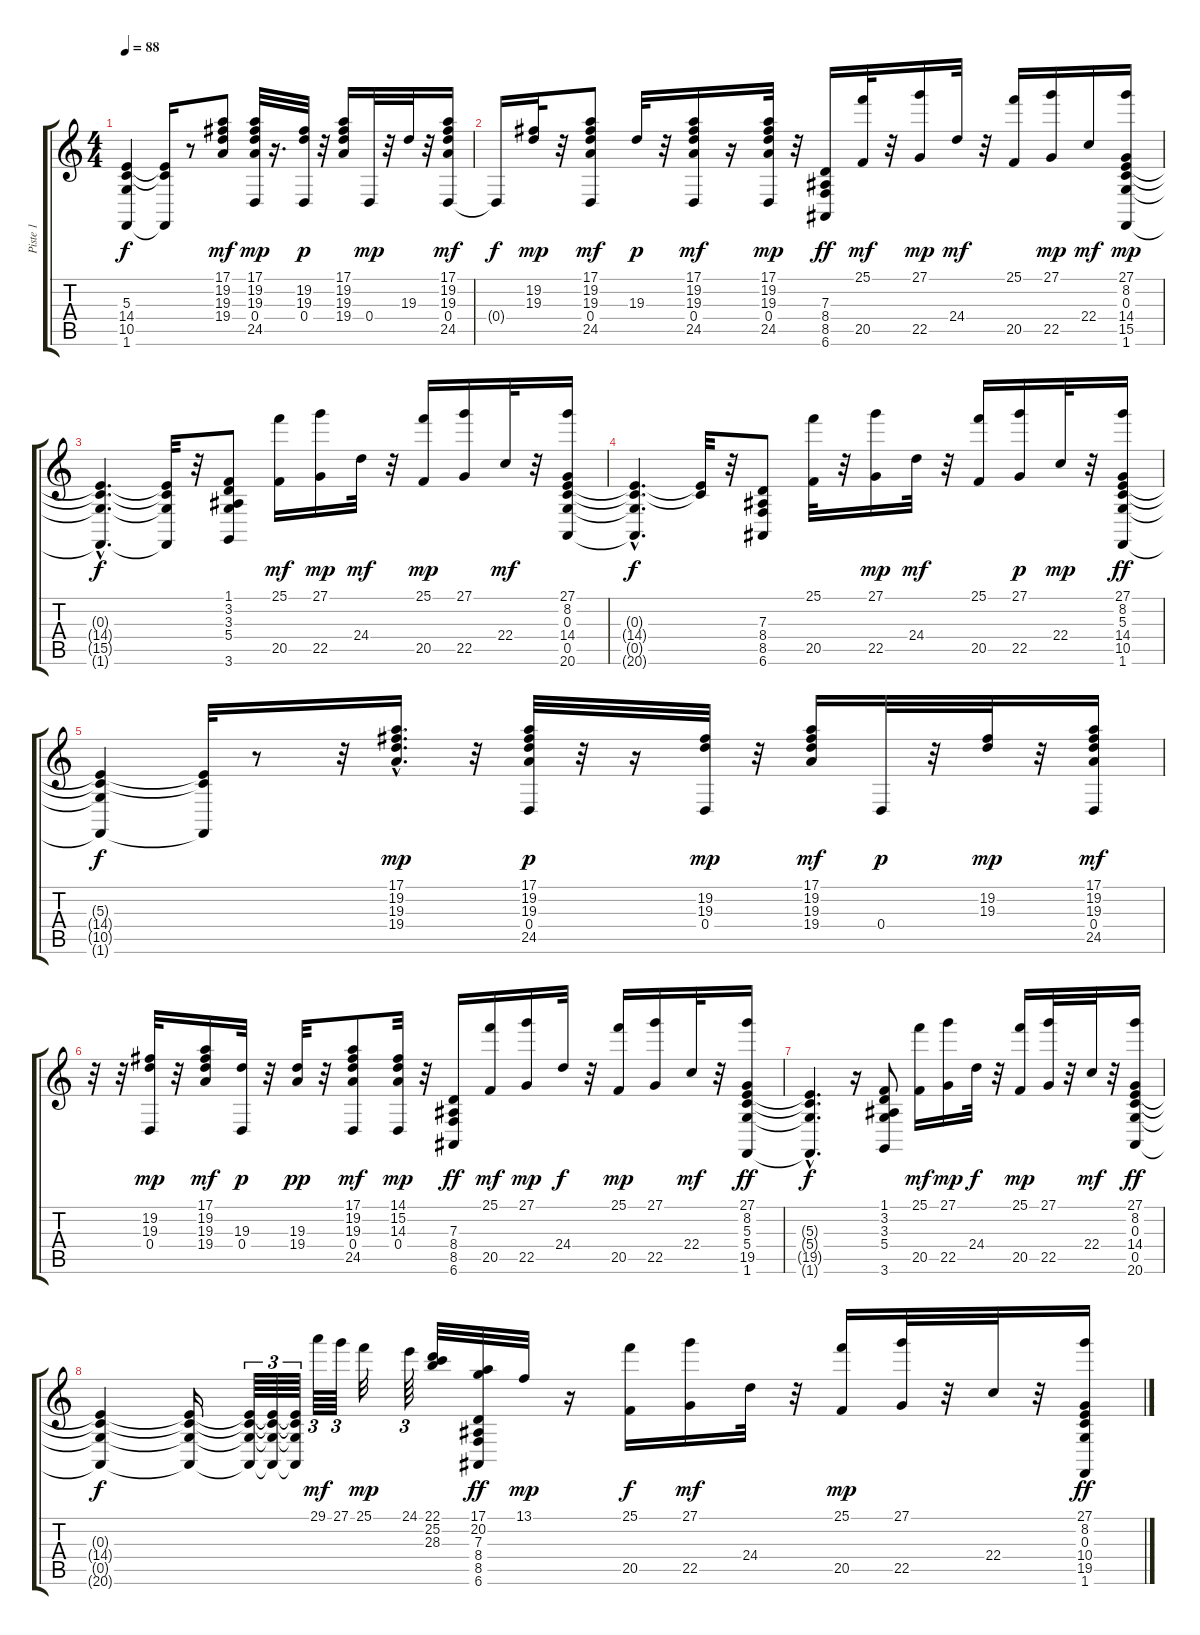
\track ("Piste 1" "Piste 1") {instrument electricgrandpiano}
\staff {score tabs}
\tuning (E4 B3 G3 D3 A2 E2) {hide}
\ts (4 4)
\tempo 88
\clef g2
\ks c
(5.3{t} 14.4{t} 10.5{t} 1.6{t}).4{dy f} (5.3{t} 14.4{t} 1.6{t}).16 r.8 (17.1 19.2 19.3 19.4).8{dy mf} (17.1 19.2 19.3 0.4 24.5).32{dy mp} r.16{d} (19.2 19.3 0.4).32{dy p} r.32 (17.1 19.2 19.3 19.4).16 0.4.32{dy mp} r.32 19.3.32 r.32 (17.1 19.2 19.3 0.4 24.5).16{dy mf} |
0.4{t}.16{dy f} (19.2 19.3).32{dy mp} r.32 (17.1 19.2 19.3 0.4 24.5).8{dy mf} 19.3.32{dy p} r.32 (17.1 19.2 19.3 0.4 24.5).16{dy mf} r.16 (17.1 19.2 19.3 0.4 24.5).32{dy mp} r.32 (7.3 8.4 8.5 6.6).16{dy ff} (25.1 20.5).32{dy mf} r.32 (27.1 22.5).16{dy mp} 24.4.32{dy mf} r.32 (25.1 20.5).16 (27.1 22.5).16{dy mp} 22.4.16{dy mf} (27.1 8.2 0.3 14.4 15.5 1.6).16{dy mp} |
(0.3{hac t} 14.4{hac t} 15.5{hac t} 1.6{hac t}).4{d dy f} (0.3{t} 14.4{t} 15.5{t} 1.6{t}).32 r.32 (1.1 3.2 3.3 5.4 3.6).8 (25.1 20.5).16{dy mf} (27.1 22.5).16{dy mp} 24.4.32{dy mf} r.32 (25.1 20.5).16{dy mp} (27.1 22.5).16 22.4.32{dy mf} r.32 (27.1 8.2 0.3 14.4 0.5 20.6).16 |
(0.3{hac t} 14.4{hac t} 0.5{hac t} 20.6{hac t}).4{d dy f} (14.4{t} 20.6{t}).32 r.32 (7.3 8.4 8.5 6.6).8 (25.1 20.5).32 r.32 (27.1 22.5).16{dy mp} 24.4.32{dy mf} r.32 (25.1 20.5).16 (27.1 22.5).16{dy p} 22.4.32{dy mp} r.32 (27.1 8.2 5.3 14.4 10.5 1.6).16{dy ff} |
(5.3{t} 14.4{t} 10.5{t} 1.6{t}).4{dy f} (5.3{t} 14.4{t} 1.6{t}).32 r.8 r.32 (17.1{hac} 19.2{hac} 19.3{hac} 19.4{hac}).16{d dy mp} r.32 (17.1 19.2 19.3 0.4 24.5).32{dy p} r.32 r.16 (19.2 19.3 0.4).32{dy mp} r.32 (17.1 19.2 19.3 19.4).16{dy mf} 0.4.32{dy p} r.32 (19.2 19.3).32{dy mp} r.32 (17.1 19.2 19.3 0.4 24.5).16{dy mf} |
r.32 r.32 (19.2 19.3 0.4).32{dy mp} r.32 (17.1 19.2 19.3 19.4).16{dy mf} (19.3 0.4).32{dy p} r.32 (19.3 19.4).32{dy pp} r.32 (17.1 19.2 19.3 0.4 24.5).8{dy mf} (14.1 15.2 14.3 0.4).32{dy mp} r.32 (7.3 8.4 8.5 6.6).16{dy ff} (25.1 20.5).16{dy mf} (27.1 22.5).16{dy mp} 24.4.32{dy f} r.32 (25.1 20.5).16{dy mp} (27.1 22.5).16 22.4.32{dy mf} r.32 (27.1 8.2 5.3 5.4 19.5 1.6).16{dy ff} |
(5.3{hac t} 5.4{hac t} 19.5{hac t} 1.6{hac t}).4{d dy f} r.16 (1.1 3.2 3.3 5.4 3.6).8 (25.1 20.5).16{dy mf} (27.1 22.5).16{dy mp} 24.4.32{dy f} r.32 (25.1 20.5).16{dy mp} (27.1 22.5).32 r.32 22.4.32{dy mf} r.32 (27.1 8.2 0.3 14.4 0.5 20.6).16{dy ff} |
(0.3{t} 14.4{t} 0.5{t} 20.6{t}).4{dy f} (0.3{t} 14.4{t} 0.5{t} 20.6{t}).16 (0.3{t} 14.4{t} 0.5{t} 20.6{t}).64{tu (3 2)} (0.3{t} 14.4{t} 0.5{t} 20.6{t}).64{tu (3 2)} (0.3{t} 14.4{t} 0.5{t} 20.6{t}).64{tu (3 2)} 29.1.64{tu (3 2) dy mf} 27.1.64{tu (3 2)} 25.1.32{dy mp} 24.1.64{tu (3 2)} (22.1 25.2 28.3).32 (17.1 20.2 7.3 8.4 8.5 6.6).32{dy ff} 13.1.32{dy mp} r.16 (25.1 20.5).16{dy f} (27.1 22.5).16{dy mf} 24.4.32 r.32 (25.1 20.5).16{dy mp} (27.1 22.5).32 r.32 22.4.32 r.32 (27.1 8.2 0.3 10.4 19.5 1.6).16{dy ff}
